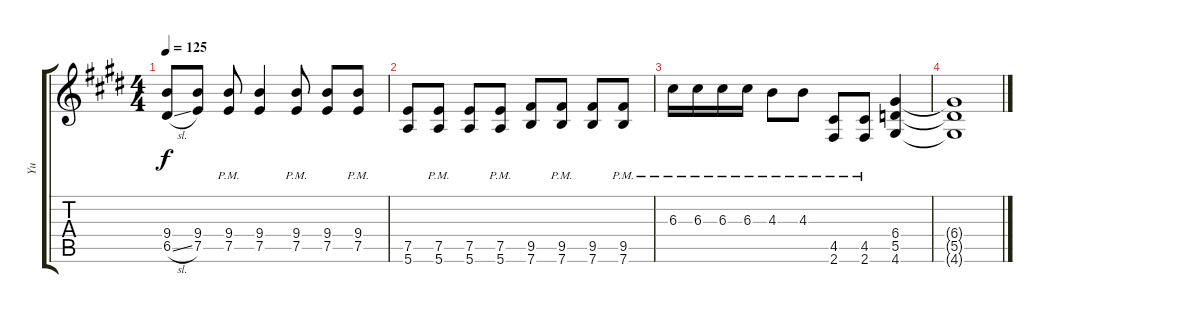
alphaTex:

\track ("Yu" "Yu") {instrument overdrivenguitar}
\staff {score tabs}
\tuning (E4 B3 G3 D3 A2 E2) {hide}
\ts (4 4)
\tempo 125
\clef g2
\ks e
(9.4 6.5{sl}).8{dy f} (9.4 7.5).8 (9.4{pm} 7.5{pm}).8 (9.4 7.5).4 (9.4{pm} 7.5{pm}).8 (9.4 7.5).8 (9.4{pm} 7.5{pm}).8 |
(7.5 5.6).8 (7.5{pm} 5.6{pm}).8 (7.5 5.6).8 (7.5{pm} 5.6{pm}).8 (9.5 7.6).8 (9.5{pm} 7.6{pm}).8 (9.5 7.6).8 (9.5{pm} 7.6{pm}).8 |
6.3{pm}.16 6.3{pm}.16 6.3{pm}.16 6.3{pm}.16 4.3{pm}.8 4.3{pm}.8 (4.5{pm} 2.6{pm}).8 (4.5{pm} 2.6{pm}).8 (6.4 5.5 4.6).4 |
(6.4{t} 5.5{t} 4.6{t}).1
